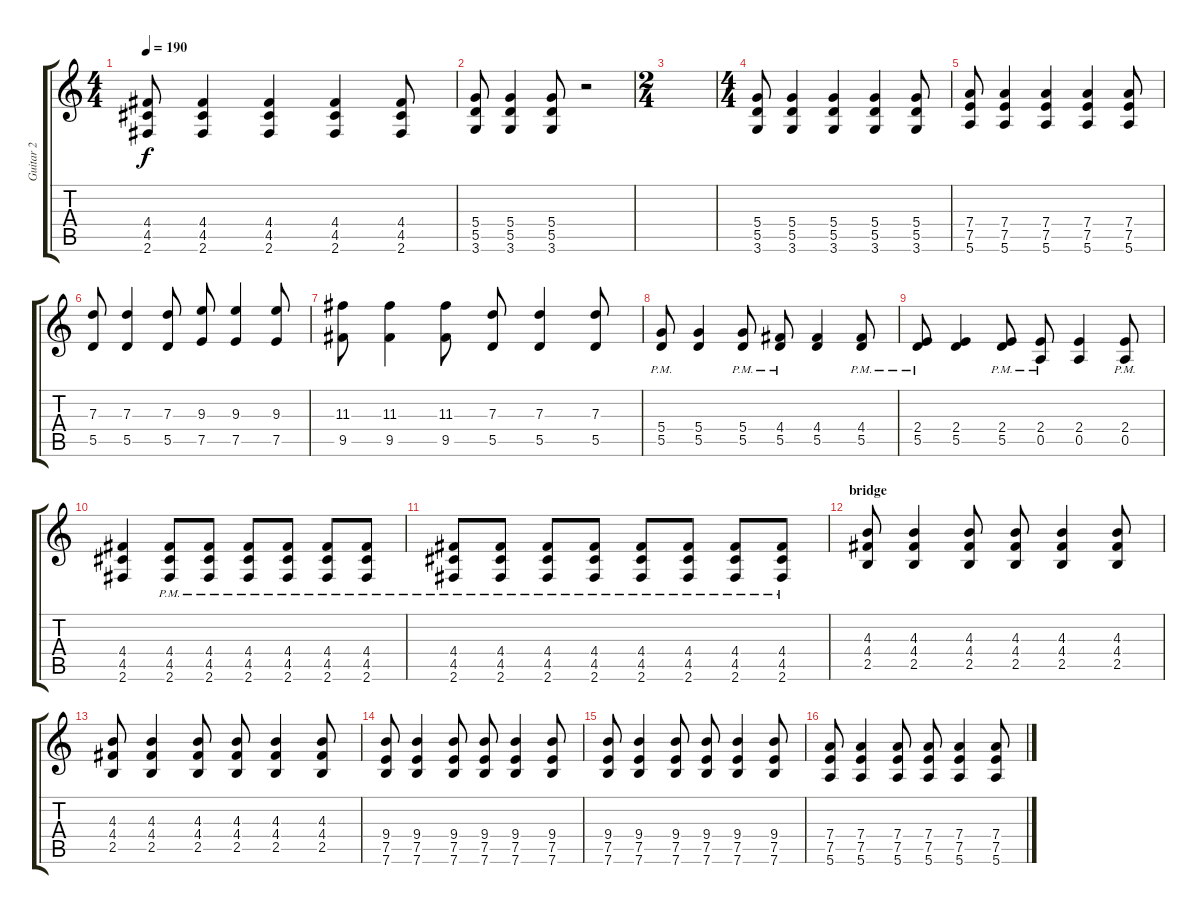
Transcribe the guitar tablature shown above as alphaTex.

\track ("Guitar 2" "Guitar 2") {instrument distortionguitar}
\staff {score tabs}
\tuning (E4 B3 G3 D3 A2 E2) {hide}
\ts (4 4)
\tempo 190
\clef g2
\ks c
(4.4 4.5 2.6).8{dy f} (4.4 4.5 2.6).4 (4.4 4.5 2.6).4 (4.4 4.5 2.6).4 (4.4 4.5 2.6).8 |
(5.4 5.5 3.6).8 (5.4 5.5 3.6).4 (5.4 5.5 3.6).8 r.2 |
\ts (2 4)
|
\ts (4 4)
(5.4 5.5 3.6).8 (5.4 5.5 3.6).4 (5.4 5.5 3.6).4 (5.4 5.5 3.6).4 (5.4 5.5 3.6).8 |
(7.4 7.5 5.6).8 (7.4 7.5 5.6).4 (7.4 7.5 5.6).4 (7.4 7.5 5.6).4 (7.4 7.5 5.6).8 |
(7.3 5.5).8 (7.3 5.5).4 (7.3 5.5).8 (9.3 7.5).8 (9.3 7.5).4 (9.3 7.5).8 |
(11.3 9.5).8 (11.3 9.5).4 (11.3 9.5).8 (7.3 5.5).8 (7.3 5.5).4 (7.3 5.5).8 |
(5.4{pm} 5.5{pm}).8 (5.4 5.5).4 (5.4{pm} 5.5{pm}).8 (4.4{pm} 5.5{pm}).8 (4.4 5.5).4 (4.4{pm} 5.5{pm}).8 |
(2.4{pm} 5.5{pm}).8 (2.4 5.5).4 (2.4{pm} 5.5{pm}).8 (2.4{pm} 0.5{pm}).8 (2.4 0.5).4 (2.4{pm} 0.5{pm}).8 |
(4.4 4.5 2.6).4 (4.4{pm} 4.5{pm} 2.6{pm}).8 (4.4{pm} 4.5{pm} 2.6{pm}).8 (4.4{pm} 4.5{pm} 2.6{pm}).8 (4.4{pm} 4.5{pm} 2.6{pm}).8 (4.4{pm} 4.5{pm} 2.6{pm}).8 (4.4{pm} 4.5{pm} 2.6{pm}).8 |
(4.4{pm} 4.5{pm} 2.6{pm}).8 (4.4{pm} 4.5{pm} 2.6{pm}).8 (4.4{pm} 4.5{pm} 2.6{pm}).8 (4.4{pm} 4.5{pm} 2.6{pm}).8 (4.4{pm} 4.5{pm} 2.6{pm}).8 (4.4{pm} 4.5{pm} 2.6{pm}).8 (4.4{pm} 4.5{pm} 2.6{pm}).8 (4.4{pm} 4.5{pm} 2.6{pm}).8 |
\section ("" "bridge")
(4.3 4.4 2.5).8 (4.3 4.4 2.5).4 (4.3 4.4 2.5).8 (4.3 4.4 2.5).8 (4.3 4.4 2.5).4 (4.3 4.4 2.5).8 |
(4.3 4.4 2.5).8 (4.3 4.4 2.5).4 (4.3 4.4 2.5).8 (4.3 4.4 2.5).8 (4.3 4.4 2.5).4 (4.3 4.4 2.5).8 |
(9.4 7.5 7.6).8 (9.4 7.5 7.6).4 (9.4 7.5 7.6).8 (9.4 7.5 7.6).8 (9.4 7.5 7.6).4 (9.4 7.5 7.6).8 |
(9.4 7.5 7.6).8 (9.4 7.5 7.6).4 (9.4 7.5 7.6).8 (9.4 7.5 7.6).8 (9.4 7.5 7.6).4 (9.4 7.5 7.6).8 |
(7.4 7.5 5.6).8 (7.4 7.5 5.6).4 (7.4 7.5 5.6).8 (7.4 7.5 5.6).8 (7.4 7.5 5.6).4 (7.4 7.5 5.6).8
